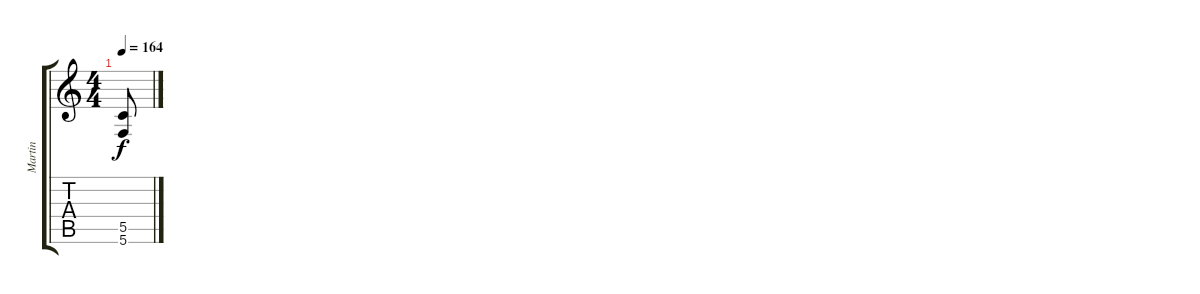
\track ("Martin" "Martin") {instrument distortionguitar}
\staff {score tabs}
\tuning (D4 A3 F3 C3 G2 C2) {hide}
\ts (4 4)
\tempo 164
\clef g2
\ks c
(5.5{t} 5.6{t}).8{dy f}
